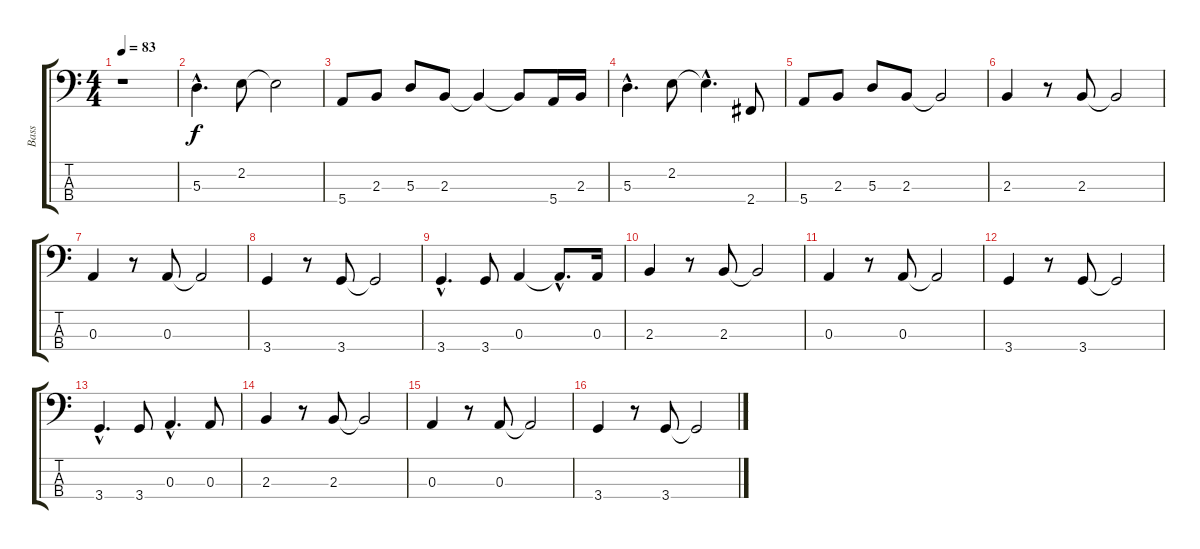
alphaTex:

\track ("Bass" "Bass") {instrument electricbassfinger}
\staff {score tabs}
\tuning (G2 D2 A1 E1) {hide}
\ts (4 4)
\tempo 83
\clef f4
\ks c
r.1{dy f instrument electricbassfinger} |
5.3{hac}.4{d} 2.2.8 2.2{t}.2 |
5.4.8 2.3.8 5.3.8 2.3.8 2.3{t}.4 2.3{t}.8 5.4.16 2.3.16 |
5.3{hac}.4{d} 2.2.8 2.2{hac t}.4{d} 2.4.8 |
5.4.8 2.3.8 5.3.8 2.3.8 2.3{t}.2 |
2.3.4 r.8 2.3.8 2.3{t}.2 |
0.3.4 r.8 0.3.8 0.3{t}.2 |
3.4.4 r.8 3.4.8 3.4{t}.2 |
3.4{hac}.4{d} 3.4.8 0.3.4 0.3{hac t}.8{d} 0.3.16 |
2.3.4 r.8 2.3.8 2.3{t}.2 |
0.3.4 r.8 0.3.8 0.3{t}.2 |
3.4.4 r.8 3.4.8 3.4{t}.2 |
3.4{hac}.4{d} 3.4.8 0.3{hac}.4{d} 0.3.8 |
2.3.4 r.8 2.3.8 2.3{t}.2 |
0.3.4 r.8 0.3.8 0.3{t}.2 |
3.4.4 r.8 3.4.8 3.4{t}.2
